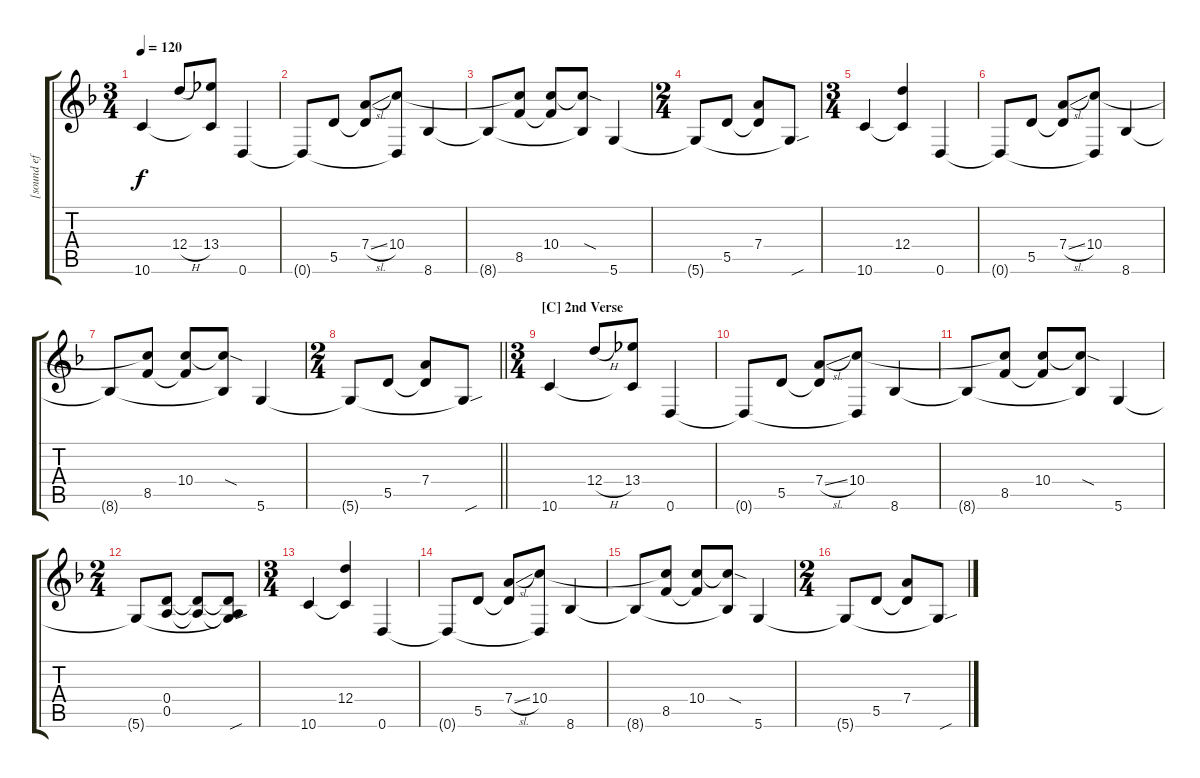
\track (" [sound effects]" " [sound ef") {instrument electricguitarclean}
\staff {score tabs}
\tuning (E4 B3 G3 D3 A2 D2) {hide}
\ts (3 4)
\tempo 120
\clef g2
\ks dminor
10.6.4{dy f} 12.4{h}.8 (13.4 10.6{t}).8 0.6.4 |
0.6{t}.8 5.5.8 (7.4{sl} 5.5{t}).8 (10.4 0.6{t}).8 8.6.4 |
8.6{t}.8 (10.4{t} 8.5).8 (10.4 8.5{t}).8 (10.4{sod t} 8.6{t}).8 5.6.4 |
\ts (2 4)
5.6{t}.8 5.5.8 (7.4 5.5{t}).8 5.6{sou t}.8 |
\ts (3 4)
10.6.4 (12.4 10.6{t}).4 0.6.4 |
0.6{t}.8 5.5.8 (7.4{sl} 5.5{t}).8 (10.4 0.6{t}).8 8.6.4 |
8.6{t}.8 (10.4{t} 8.5).8 (10.4 8.5{t}).8 (10.4{sod t} 8.6{t}).8 5.6.4 |
\ts (2 4)
\barLineRight lightlight
5.6{t}.8 5.5.8 (7.4 5.5{t}).8 5.6{sou t}.8 |
\ts (3 4)
\section ("" "[C] 2nd Verse")
10.6.4 12.4{h}.8 (13.4 10.6{t}).8 0.6.4 |
0.6{t}.8 5.5.8 (7.4{sl} 5.5{t}).8 (10.4 0.6{t}).8 8.6.4 |
8.6{t}.8 (10.4{t} 8.5).8 (10.4 8.5{t}).8 (10.4{sod t} 8.6{t}).8 5.6.4 |
\ts (2 4)
5.6{t}.8 (0.4 0.5).8 (0.4{t} 0.5{t}).8 (0.4{t} 0.5{t} 5.6{sou t}).8 |
\ts (3 4)
10.6.4 (12.4 10.6{t}).4 0.6.4 |
0.6{t}.8 5.5.8 (7.4{sl} 5.5{t}).8 (10.4 0.6{t}).8 8.6.4 |
8.6{t}.8 (10.4{t} 8.5).8 (10.4 8.5{t}).8 (10.4{sod t} 8.6{t}).8 5.6.4 |
\ts (2 4)
5.6{t}.8 5.5.8 (7.4 5.5{t}).8 5.6{sou t}.8
